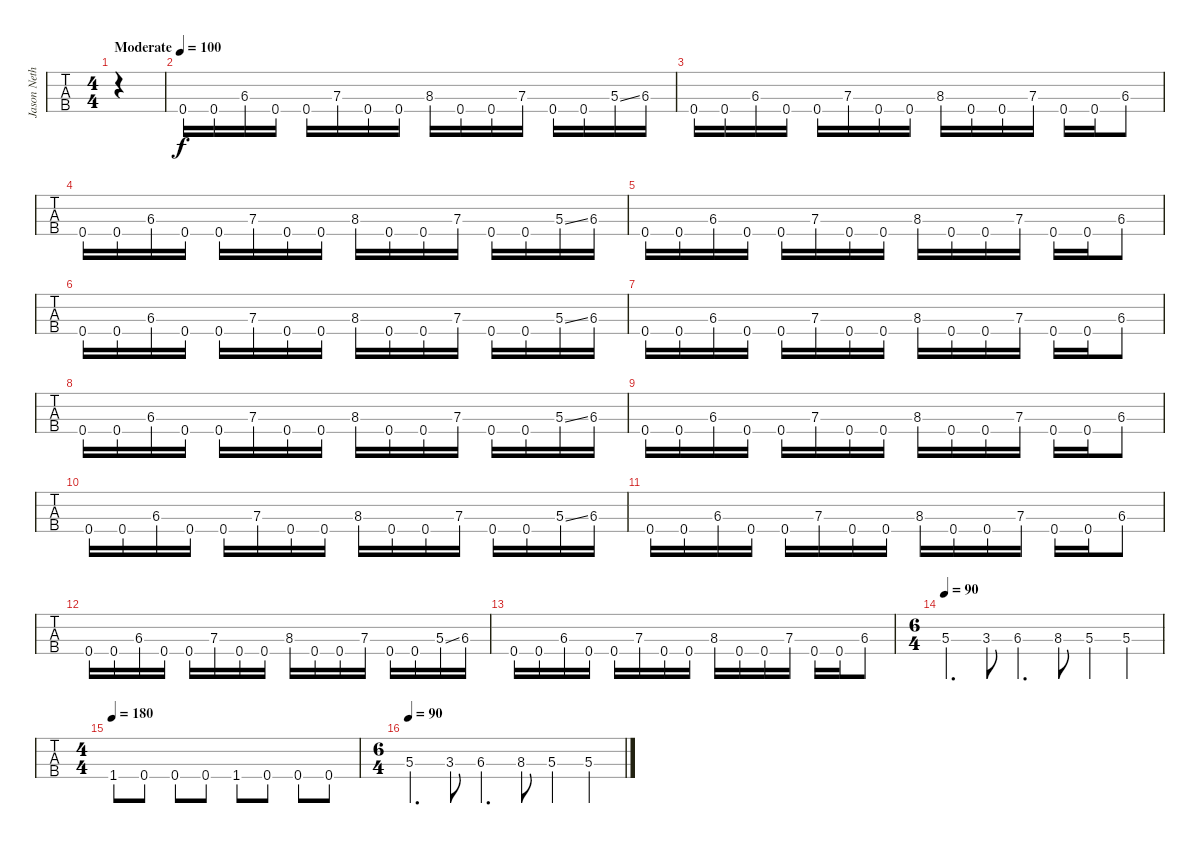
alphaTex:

\track ("Jason Netherton" "Jason Neth") {instrument electricbasspick}
\staff {tabs}
\tuning (E2 B1 Gb1 Db1) {hide}
\ts (4 4)
\tempo (100 "Moderate")
\clef f4
\ks c
|
0.4.16 0.4.16 6.3.16 0.4.16 0.4.16 7.3.16 0.4.16 0.4.16 8.3.16 0.4.16 0.4.16 7.3.16 0.4.16 0.4.16 5.3{ss}.16 6.3.16 |
0.4.16 0.4.16 6.3.16 0.4.16 0.4.16 7.3.16 0.4.16 0.4.16 8.3.16 0.4.16 0.4.16 7.3.16 0.4.16 0.4.16 6.3.8 |
0.4.16 0.4.16 6.3.16 0.4.16 0.4.16 7.3.16 0.4.16 0.4.16 8.3.16 0.4.16 0.4.16 7.3.16 0.4.16 0.4.16 5.3{ss}.16 6.3.16 |
0.4.16 0.4.16 6.3.16 0.4.16 0.4.16 7.3.16 0.4.16 0.4.16 8.3.16 0.4.16 0.4.16 7.3.16 0.4.16 0.4.16 6.3.8 |
0.4.16 0.4.16 6.3.16 0.4.16 0.4.16 7.3.16 0.4.16 0.4.16 8.3.16 0.4.16 0.4.16 7.3.16 0.4.16 0.4.16 5.3{ss}.16 6.3.16 |
0.4.16 0.4.16 6.3.16 0.4.16 0.4.16 7.3.16 0.4.16 0.4.16 8.3.16 0.4.16 0.4.16 7.3.16 0.4.16 0.4.16 6.3.8 |
0.4.16 0.4.16 6.3.16 0.4.16 0.4.16 7.3.16 0.4.16 0.4.16 8.3.16 0.4.16 0.4.16 7.3.16 0.4.16 0.4.16 5.3{ss}.16 6.3.16 |
0.4.16 0.4.16 6.3.16 0.4.16 0.4.16 7.3.16 0.4.16 0.4.16 8.3.16 0.4.16 0.4.16 7.3.16 0.4.16 0.4.16 6.3.8 |
0.4.16 0.4.16 6.3.16 0.4.16 0.4.16 7.3.16 0.4.16 0.4.16 8.3.16 0.4.16 0.4.16 7.3.16 0.4.16 0.4.16 5.3{ss}.16 6.3.16 |
0.4.16 0.4.16 6.3.16 0.4.16 0.4.16 7.3.16 0.4.16 0.4.16 8.3.16 0.4.16 0.4.16 7.3.16 0.4.16 0.4.16 6.3.8 |
0.4.16 0.4.16 6.3.16 0.4.16 0.4.16 7.3.16 0.4.16 0.4.16 8.3.16 0.4.16 0.4.16 7.3.16 0.4.16 0.4.16 5.3{ss}.16 6.3.16 |
0.4.16 0.4.16 6.3.16 0.4.16 0.4.16 7.3.16 0.4.16 0.4.16 8.3.16 0.4.16 0.4.16 7.3.16 0.4.16 0.4.16 6.3.8 |
\ts (6 4)
\tempo 90
5.3.4{d} 3.3.8 6.3.4{d} 8.3.8 5.3.4 5.3.4 |
\ts (4 4)
\tempo 180
1.4.8 0.4.8 0.4.8 0.4.8 1.4.8 0.4.8 0.4.8 0.4.8 |
\ts (6 4)
\tempo 90
5.3.4{d} 3.3.8 6.3.4{d} 8.3.8 5.3.4 5.3.4
